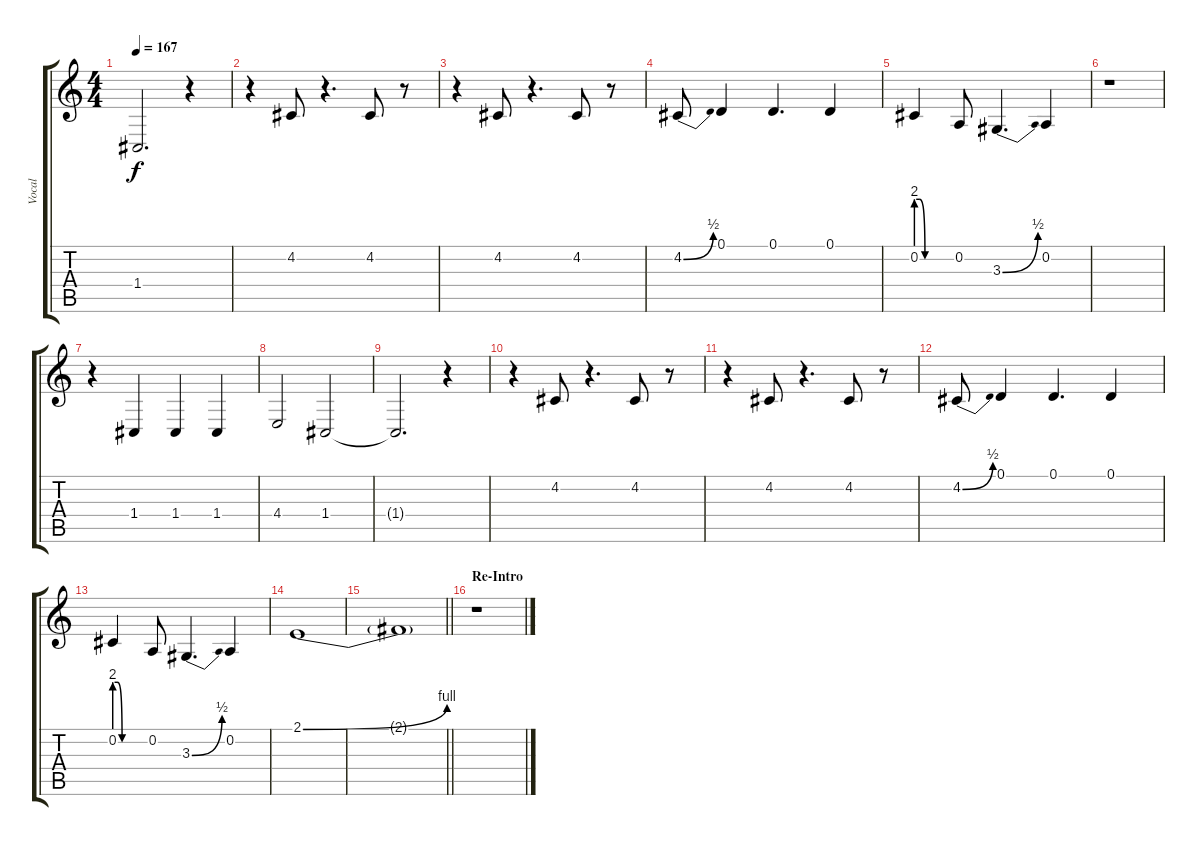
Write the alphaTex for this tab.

\track ("Vocal" "Vocal") {instrument trumpet}
\staff {score tabs}
\tuning (D4 A3 F3 C3 G2 C2) {hide}
\ts (4 4)
\tempo 167
\clef g2
\ks c
1.4{t}.2{d dy f} r.4 |
r.4 4.2.8 r.4{d} 4.2.8 r.8 |
r.4 4.2.8 r.4{d} 4.2.8 r.8 |
4.2{be (bend 0 0 60 2)}.8 0.1.4 0.1.4{d} 0.1.4 |
0.2{be (custom 0 8 5 8 15 0 30 0 60 0)}.4 0.2.8 3.3{be (bend 0 0 60 2)}.4{d} 0.2.4 |
r.1 |
r.4 1.4.4 1.4.4 1.4.4 |
4.4.2 1.4.2 |
1.4{t}.2{d} r.4 |
r.4 4.2.8 r.4{d} 4.2.8 r.8 |
r.4 4.2.8 r.4{d} 4.2.8 r.8 |
4.2{be (bend 0 0 60 2)}.8 0.1.4 0.1.4{d} 0.1.4 |
0.2{be (custom 0 8 5 8 15 0 30 0 60 0)}.4 0.2.8 3.3{be (bend 0 0 60 2)}.4{d} 0.2.4 |
2.1{be (bend 0 0 60 4)}.1 |
\barLineRight lightlight
2.1{t}.1 |
\section ("" "Re-Intro")
r.1
